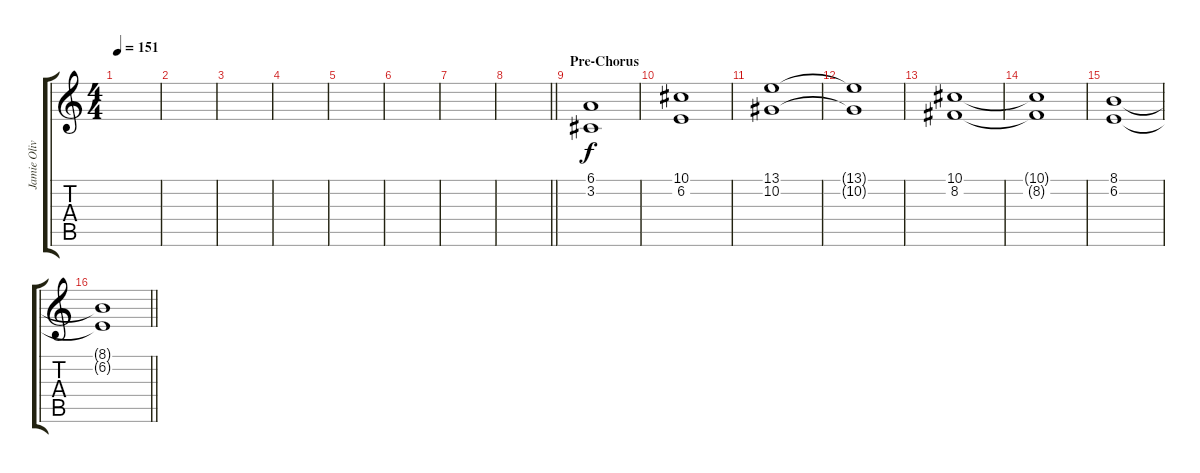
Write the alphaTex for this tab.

\track ("Jamie Oliver [Strings]" "Jamie Oliv") {instrument stringensemble1}
\staff {score tabs}
\tuning (Eb4 Bb3 Gb3 Db3 Ab2 Db2) {hide}
\ts (4 4)
\tempo 151
\clef g2
\ks c
|
|
|
|
|
|
|
\barLineRight lightlight
|
\section ("" "Pre-Chorus")
(6.1 3.2).1 |
(10.1 6.2).1 |
(13.1 10.2).1 |
(13.1{t} 10.2{t}).1 |
(10.1 8.2).1 |
(10.1{t} 8.2{t}).1 |
(8.1 6.2).1 |
\barLineRight lightlight
(8.1{t} 6.2{t}).1
